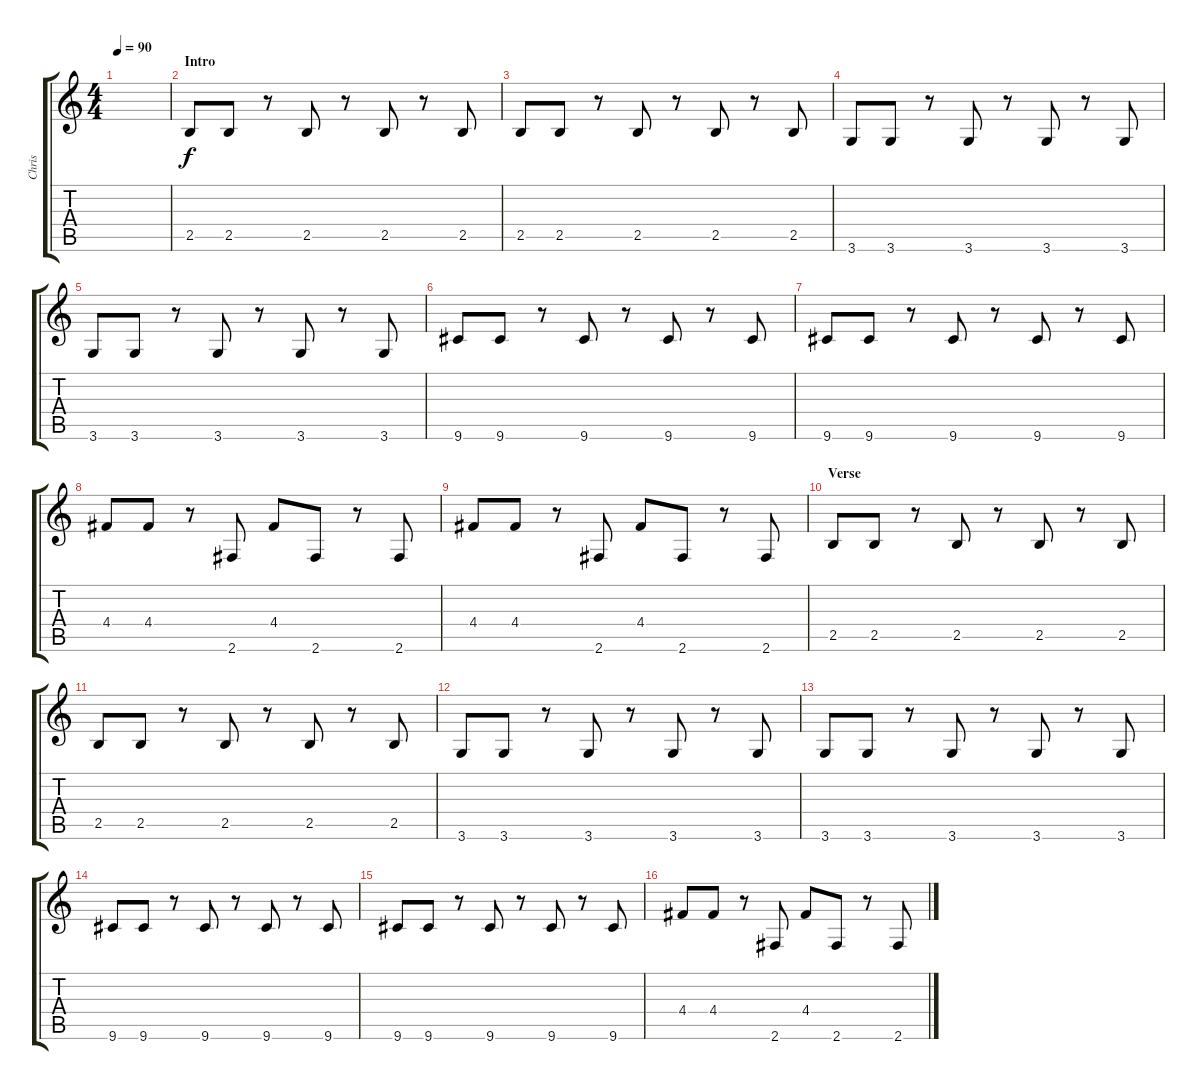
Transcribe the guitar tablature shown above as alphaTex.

\track ("Chris" "Chris") {instrument acousticbass}
\staff {score tabs}
\tuning (E4 B3 G3 D3 A2 E2) {hide}
\ts (4 4)
\tempo 90
\clef g2
\ks c
|
\section ("" "Intro")
2.5.8 2.5.8 r.8 2.5.8 r.8 2.5.8 r.8 2.5.8 |
2.5.8 2.5.8 r.8 2.5.8 r.8 2.5.8 r.8 2.5.8 |
3.6.8 3.6.8 r.8 3.6.8 r.8 3.6.8 r.8 3.6.8 |
3.6.8 3.6.8 r.8 3.6.8 r.8 3.6.8 r.8 3.6.8 |
9.6.8 9.6.8 r.8 9.6.8 r.8 9.6.8 r.8 9.6.8 |
9.6.8 9.6.8 r.8 9.6.8 r.8 9.6.8 r.8 9.6.8 |
4.4.8 4.4.8 r.8 2.6.8 4.4.8 2.6.8 r.8 2.6.8 |
4.4.8 4.4.8 r.8 2.6.8 4.4.8 2.6.8 r.8 2.6.8 |
\section ("" "Verse")
2.5.8 2.5.8 r.8 2.5.8 r.8 2.5.8 r.8 2.5.8 |
2.5.8 2.5.8 r.8 2.5.8 r.8 2.5.8 r.8 2.5.8 |
3.6.8 3.6.8 r.8 3.6.8 r.8 3.6.8 r.8 3.6.8 |
3.6.8 3.6.8 r.8 3.6.8 r.8 3.6.8 r.8 3.6.8 |
9.6.8 9.6.8 r.8 9.6.8 r.8 9.6.8 r.8 9.6.8 |
9.6.8 9.6.8 r.8 9.6.8 r.8 9.6.8 r.8 9.6.8 |
4.4.8 4.4.8 r.8 2.6.8 4.4.8 2.6.8 r.8 2.6.8
